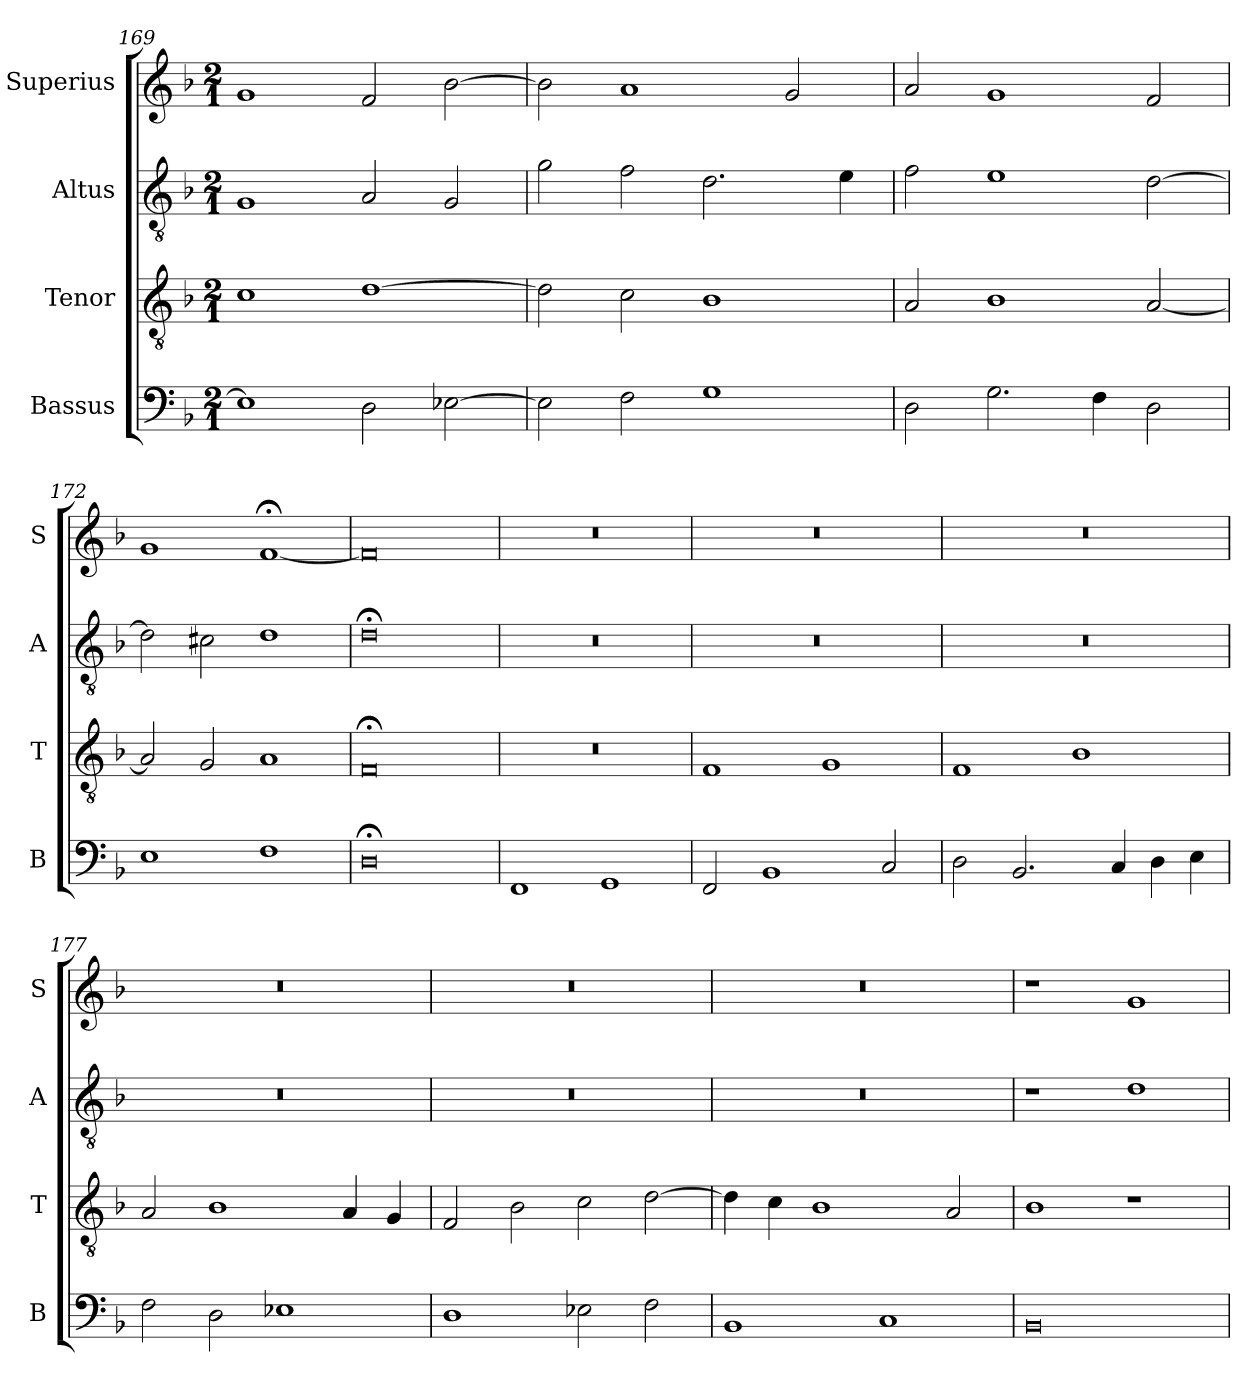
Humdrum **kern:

**kern	**kern	**kern	**kern
*part4	*part3	*part2	*part1
*staff4	*staff3	*staff2	*staff1
*I"Bassus	*I"Tenor	*I"Altus	*I"Superius
*I'B	*I'T	*I'A	*I'S
*clefF4	*clefGv2	*clefGv2	*clefG2
*k[b-]	*k[b-]	*k[b-]	*k[b-]
*M2/1	*M2/1	*M2/1	*M2/1
=169	=169	=169	=169
1E-]	1c	1G	1g
2D\	[1d	2A/	2f/
[2E-X\	.	2G/	[2b-\
=170	=170	=170	=170
2E-\]	2d\]	2g\	2b-\]
2F\	2c\	2f\	1a
1G	1B-	2.d\	.
.	.	.	2g/
.	.	4e\	.
=171	=171	=171	=171
2D\	2A/	2f\	2a/
2.G\	1B-	1e	1g
4F\	.	.	.
2D\	[2A/	[2d\	2f/
=172	=172	=172	=172
1E	2A/]	2d\]	1g
.	2G/	2c#X\	.
1F	1A	1d	[1f;<
=173	=173	=173	=173
0D;<	0F;<	0d;<	0f]
=174	=174	=174	=174
1FF	0r	0r	0r
1GG	.	.	.
=175	=175	=175	=175
2FF/	1F	0r	0r
1BB-	.	.	.
.	1G	.	.
2C/	.	.	.
=176	=176	=176	=176
2D\	1F	0r	0r
2.BB-/	.	.	.
.	1B-	.	.
4C/	.	.	.
4D\	.	.	.
4E\	.	.	.
=177	=177	=177	=177
2F\	2A/	0r	0r
2D\	1B-	.	.
1E-X	.	.	.
.	4A/	.	.
.	4G/	.	.
=178	=178	=178	=178
1D	2F/	0r	0r
.	2B-\	.	.
2E-X\	2c\	.	.
2F\	[2d\	.	.
=179	=179	=179	=179
1BB-	4d\]	0r	0r
.	4c\	.	.
.	1B-	.	.
1C	.	.	.
.	2A/	.	.
=180	=180	=180	=180
0BB-	1B-	1r	1r
.	1r	1d	1g
=	=	=	=
*-	*-	*-	*-
